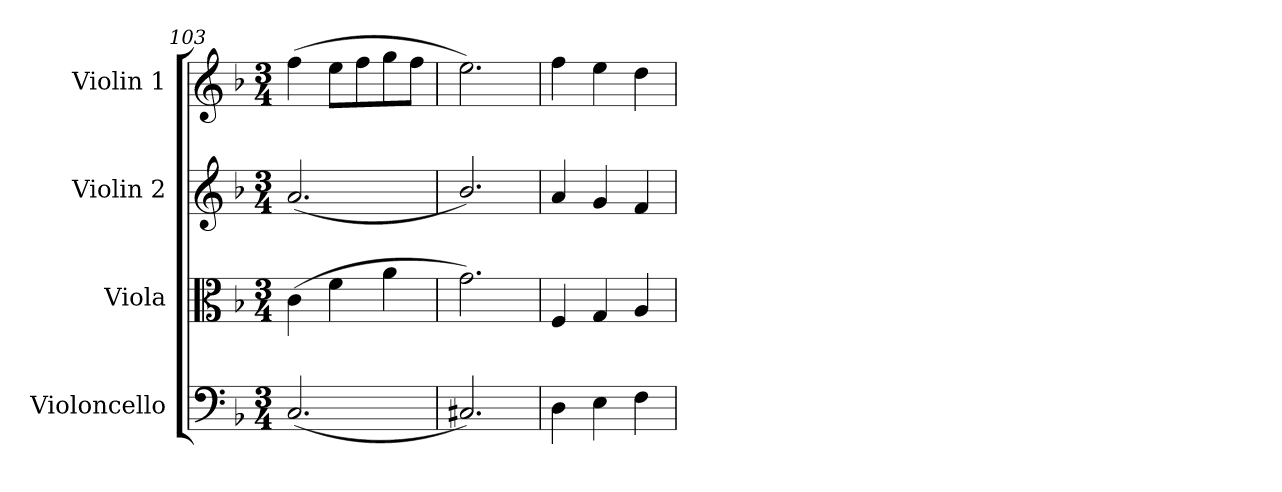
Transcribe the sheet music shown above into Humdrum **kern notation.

**kern	**kern	**kern	**kern
*part4	*part3	*part2	*part1
*staff4	*staff3	*staff2	*staff1
*I"Violoncello	*I"Viola	*I"Violin 2	*I"Violin 1
*I'Vc	*I'Vla	*I'Vln	*I'Vln
*clefF4	*clefC3	*clefG2	*clefG2
*k[b-]	*k[b-]	*k[b-]	*k[b-]
*M3/4	*M3/4	*M3/4	*M3/4
=103	=103	=103	=103
(2.C/	(4c\	(2.a/	(4ff\
.	4f\	.	8ee\L
.	.	.	8ff\
.	4a\	.	8gg\
.	.	.	8ff\J
=104	=104	=104	=104
2.C#X/)	2.g\)	2.b-/)	2.ee\)
!!LO:LB:g=z
=105	=105	=105	=105
4D\	4F/	4a/	4ff\
4E\	4G/	4g/	4ee\
4F\	4A/	4f/	4dd\
=	=	=	=
*-	*-	*-	*-
